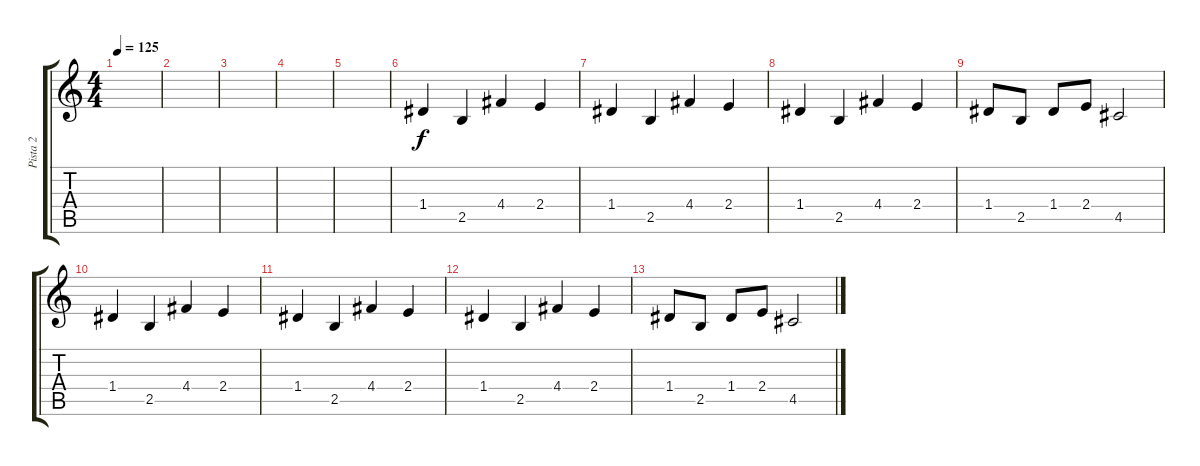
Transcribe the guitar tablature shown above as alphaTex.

\track ("Pista 2" "Pista 2") {instrument distortionguitar}
\staff {score tabs}
\tuning (E4 B3 G3 D3 A2 E2) {hide}
\ts (4 4)
\tempo 125
\clef g2
\ks c
|
|
|
|
|
1.4.4 2.5.4 4.4.4 2.4.4 |
1.4.4 2.5.4 4.4.4 2.4.4 |
1.4.4 2.5.4 4.4.4 2.4.4 |
1.4.8 2.5.8 1.4.8 2.4.8 4.5.2 |
1.4.4 2.5.4 4.4.4 2.4.4 |
1.4.4 2.5.4 4.4.4 2.4.4 |
1.4.4 2.5.4 4.4.4 2.4.4 |
1.4.8 2.5.8 1.4.8 2.4.8 4.5.2
